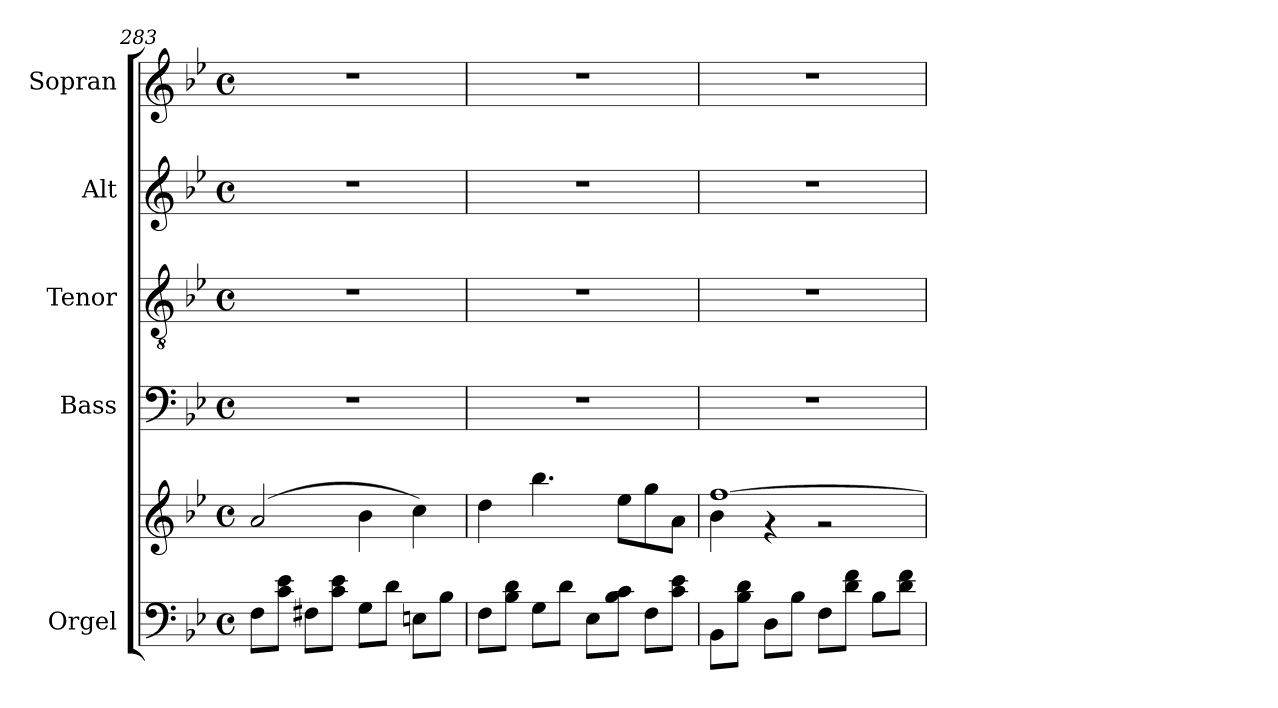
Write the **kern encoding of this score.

**kern	**kern	**kern	**kern	**kern	**kern
*part5	*part5	*part4	*part3	*part2	*part1
*staff6	*staff5	*staff4	*staff3	*staff2	*staff1
*I"Orgel	*	*I"Bass	*I"Tenor	*I"Alt	*I"Sopran
*I'Org.	*	*I'B.	*I'T.	*I'A.	*I'S.
*clefF4	*clefG2	*clefF4	*clefGv2	*clefG2	*clefG2
*k[b-e-]	*k[b-e-]	*k[b-e-]	*k[b-e-]	*k[b-e-]	*k[b-e-]
*B-:	*B-:	*B-:	*B-:	*B-:	*B-:
*M4/4	*M4/4	*M4/4	*M4/4	*M4/4	*M4/4
*met(c)	*met(c)	*met(c)	*met(c)	*met(c)	*met(c)
=283	=283	=283	=283	=283	=283
8F\L	(2a/	1r	1r	1r	1r
8c\ 8e-\J	.	.	.	.	.
8F#X\L	.	.	.	.	.
8c\ 8e-\J	.	.	.	.	.
8G\L	4b-\	.	.	.	.
8d\J	.	.	.	.	.
8En\L	4cc\)	.	.	.	.
8B-\J	.	.	.	.	.
=284	=284	=284	=284	=284	=284
8F\L	4dd\	1r	1r	1r	1r
8B-\ 8d\J	.	.	.	.	.
8G\L	4.bb-\	.	.	.	.
8d\J	.	.	.	.	.
8E-\L	.	.	.	.	.
8B-\ 8c\J	8ee-\L	.	.	.	.
8F\L	8gg\	.	.	.	.
8c\ 8e-\J	8a\J	.	.	.	.
=285	=285	=285	=285	=285	=285
*	*^	*	*	*	*
8BB-\L	[>1ff	4b-\	1r	1r	1r	1r
8B-\ 8d\J	.	.	.	.	.	.
8D\L	.	4r	.	.	.	.
8B-\J	.	.	.	.	.	.
8F\L	.	2r	.	.	.	.
8d\ 8f\J	.	.	.	.	.	.
8B-\L	.	.	.	.	.	.
8d\ 8f\J	.	.	.	.	.	.
*	*v	*v	*	*	*	*
=	=	=	=	=	=
*-	*-	*-	*-	*-	*-
